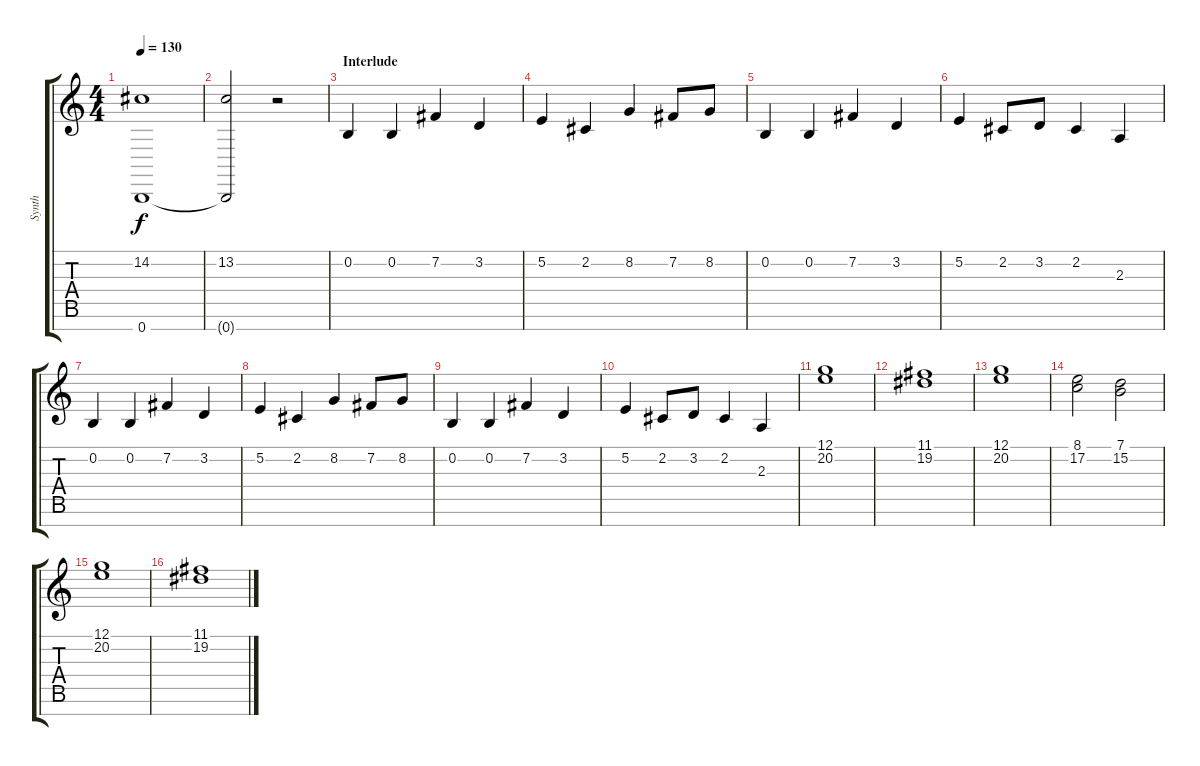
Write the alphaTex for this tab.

\track ("Synth" "Synth") {instrument synthstrings2}
\staff {score tabs}
\tuning (E4 B3 G3 D3 A2 E2 B1) {hide}
\ts (4 4)
\tempo 130
\clef g2
\ks c
(14.2 0.7{t}).1{dy f} |
(13.2 0.7{t}).2 r.2 |
\section ("" "Interlude")
0.2.4 0.2.4 7.2.4 3.2.4 |
5.2.4 2.2.4 8.2.4 7.2.8 8.2.8 |
0.2.4 0.2.4 7.2.4 3.2.4 |
5.2.4 2.2.8 3.2.8 2.2.4 2.3.4 |
0.2.4 0.2.4 7.2.4 3.2.4 |
5.2.4 2.2.4 8.2.4 7.2.8 8.2.8 |
0.2.4 0.2.4 7.2.4 3.2.4 |
5.2.4 2.2.8 3.2.8 2.2.4 2.3.4 |
(12.1 20.2).1{volume 10} |
(11.1 19.2).1 |
(12.1 20.2).1 |
(8.1 17.2).2 (7.1 15.2).2 |
(12.1 20.2).1 |
(11.1 19.2).1
